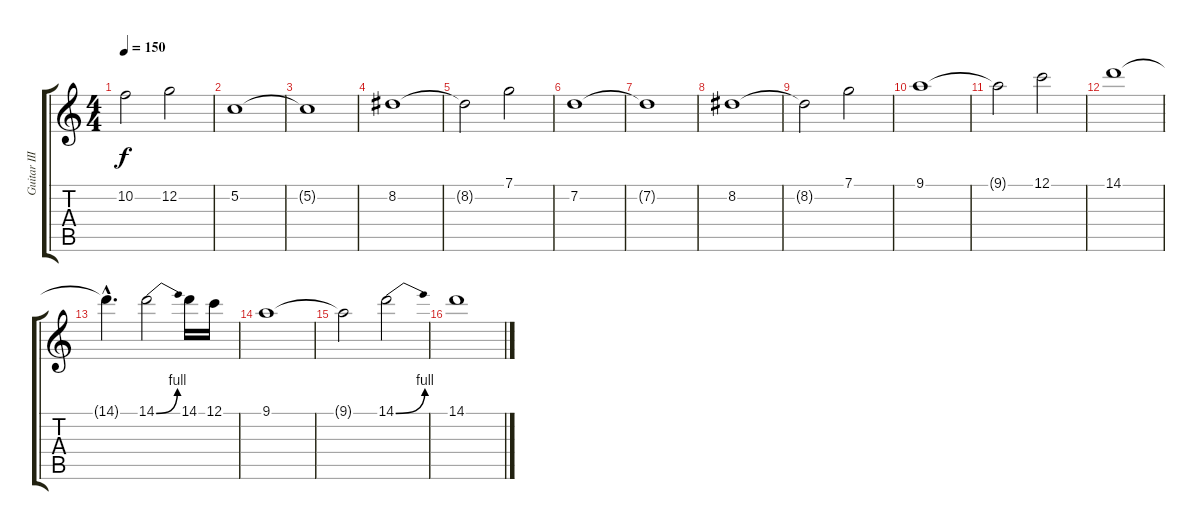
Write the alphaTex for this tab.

\track ("Guitar III" "Guitar III") {instrument distortionguitar}
\staff {score tabs}
\tuning (C4 G3 Eb3 Bb2 F2 C2) {hide}
\ts (4 4)
\tempo 150
\clef g2
\ks c
10.2{t}.2{dy f} 12.2.2 |
5.2.1 |
5.2{t}.1 |
8.2.1 |
8.2{t}.2 7.1.2 |
7.2.1 |
7.2{t}.1 |
8.2.1 |
8.2{t}.2 7.1.2 |
9.1.1 |
9.1{t}.2 12.1.2 |
14.1.1 |
14.1{hac t}.4{d} 14.1{be (bend 0 0 60 4)}.2 14.1.16 12.1.16 |
9.1.1 |
9.1{t}.2 14.1{be (bend 0 0 60 4)}.2 |
14.1.1
